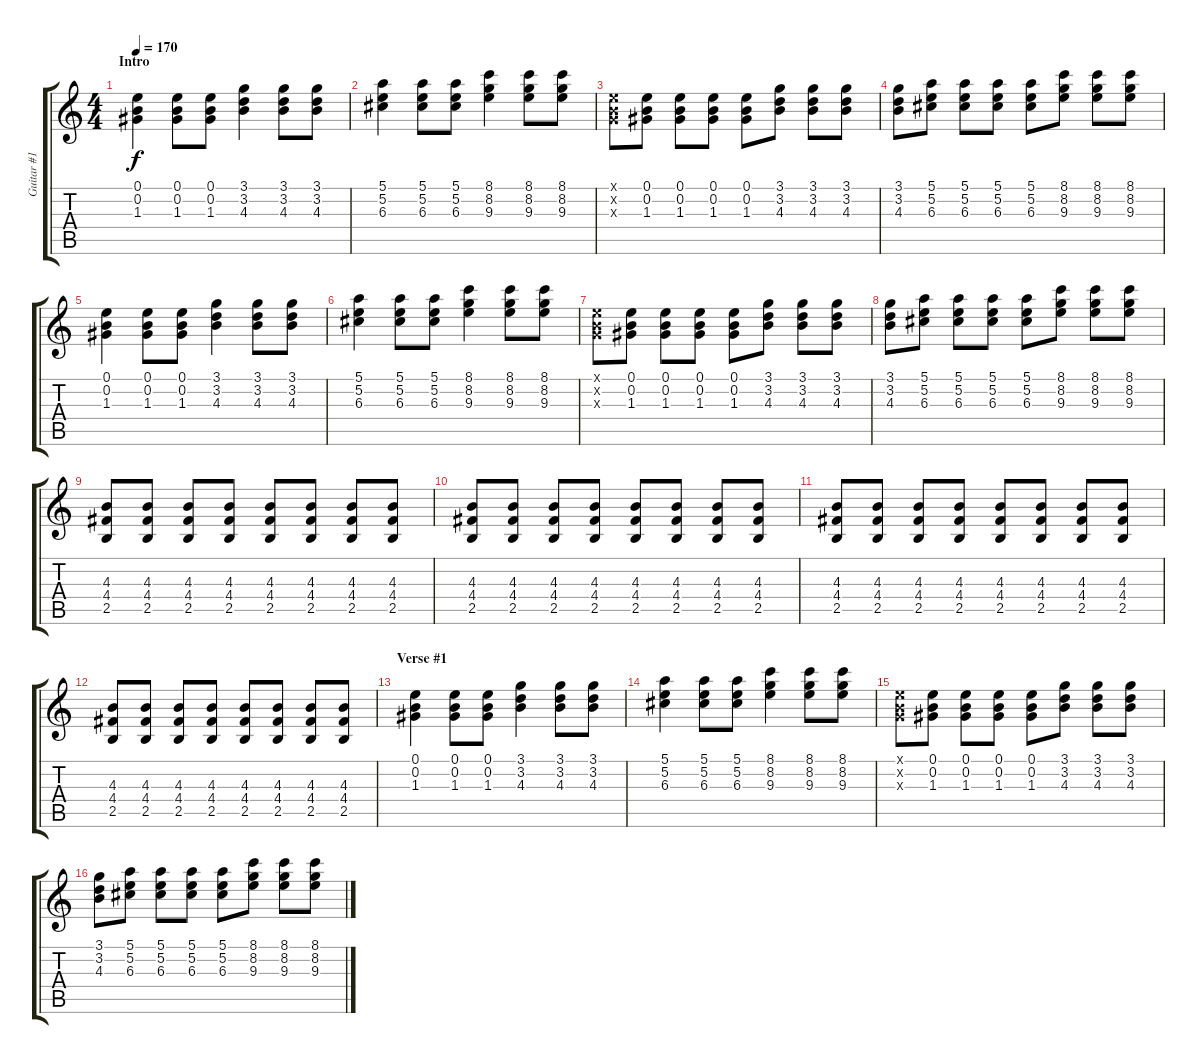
\track ("Guitar #1" "Guitar #1") {instrument overdrivenguitar}
\staff {score tabs}
\tuning (E4 B3 G3 D3 A2 E2) {hide}
\ts (4 4)
\section ("" "Intro")
\tempo 170
\clef g2
\ks c
(0.1 0.2 1.3).4{dy f instrument overdrivenguitar} (0.1 0.2 1.3).8 (0.1 0.2 1.3).8 (3.1 3.2 4.3).4 (3.1 3.2 4.3).8 (3.1 3.2 4.3).8 |
(5.1 5.2 6.3).4 (5.1 5.2 6.3).8 (5.1 5.2 6.3).8 (8.1 8.2 9.3).4 (8.1 8.2 9.3).8 (8.1 8.2 9.3).8 |
(0.1{x} 0.2{x} 0.3{x}).8 (0.1 0.2 1.3).8 (0.1 0.2 1.3).8 (0.1 0.2 1.3).8 (0.1 0.2 1.3).8 (3.1 3.2 4.3).8 (3.1 3.2 4.3).8 (3.1 3.2 4.3).8 |
(3.1 3.2 4.3).8 (5.1 5.2 6.3).8 (5.1 5.2 6.3).8 (5.1 5.2 6.3).8 (5.1 5.2 6.3).8 (8.1 8.2 9.3).8 (8.1 8.2 9.3).8 (8.1 8.2 9.3).8 |
(0.1 0.2 1.3).4 (0.1 0.2 1.3).8 (0.1 0.2 1.3).8 (3.1 3.2 4.3).4 (3.1 3.2 4.3).8 (3.1 3.2 4.3).8 |
(5.1 5.2 6.3).4 (5.1 5.2 6.3).8 (5.1 5.2 6.3).8 (8.1 8.2 9.3).4 (8.1 8.2 9.3).8 (8.1 8.2 9.3).8 |
(0.1{x} 0.2{x} 0.3{x}).8 (0.1 0.2 1.3).8 (0.1 0.2 1.3).8 (0.1 0.2 1.3).8 (0.1 0.2 1.3).8 (3.1 3.2 4.3).8 (3.1 3.2 4.3).8 (3.1 3.2 4.3).8 |
(3.1 3.2 4.3).8 (5.1 5.2 6.3).8 (5.1 5.2 6.3).8 (5.1 5.2 6.3).8 (5.1 5.2 6.3).8 (8.1 8.2 9.3).8 (8.1 8.2 9.3).8 (8.1 8.2 9.3).8 |
(4.3 4.4 2.5).8 (4.3 4.4 2.5).8 (4.3 4.4 2.5).8 (4.3 4.4 2.5).8 (4.3 4.4 2.5).8 (4.3 4.4 2.5).8 (4.3 4.4 2.5).8 (4.3 4.4 2.5).8 |
(4.3 4.4 2.5).8 (4.3 4.4 2.5).8 (4.3 4.4 2.5).8 (4.3 4.4 2.5).8 (4.3 4.4 2.5).8 (4.3 4.4 2.5).8 (4.3 4.4 2.5).8 (4.3 4.4 2.5).8 |
(4.3 4.4 2.5).8 (4.3 4.4 2.5).8 (4.3 4.4 2.5).8 (4.3 4.4 2.5).8 (4.3 4.4 2.5).8 (4.3 4.4 2.5).8 (4.3 4.4 2.5).8 (4.3 4.4 2.5).8 |
(4.3 4.4 2.5).8 (4.3 4.4 2.5).8 (4.3 4.4 2.5).8 (4.3 4.4 2.5).8 (4.3 4.4 2.5).8 (4.3 4.4 2.5).8 (4.3 4.4 2.5).8 (4.3 4.4 2.5).8 |
\section ("" "Verse #1")
(0.1 0.2 1.3).4 (0.1 0.2 1.3).8 (0.1 0.2 1.3).8 (3.1 3.2 4.3).4 (3.1 3.2 4.3).8 (3.1 3.2 4.3).8 |
(5.1 5.2 6.3).4 (5.1 5.2 6.3).8 (5.1 5.2 6.3).8 (8.1 8.2 9.3).4 (8.1 8.2 9.3).8 (8.1 8.2 9.3).8 |
(0.1{x} 0.2{x} 0.3{x}).8 (0.1 0.2 1.3).8 (0.1 0.2 1.3).8 (0.1 0.2 1.3).8 (0.1 0.2 1.3).8 (3.1 3.2 4.3).8 (3.1 3.2 4.3).8 (3.1 3.2 4.3).8 |
(3.1 3.2 4.3).8 (5.1 5.2 6.3).8 (5.1 5.2 6.3).8 (5.1 5.2 6.3).8 (5.1 5.2 6.3).8 (8.1 8.2 9.3).8 (8.1 8.2 9.3).8 (8.1 8.2 9.3).8
